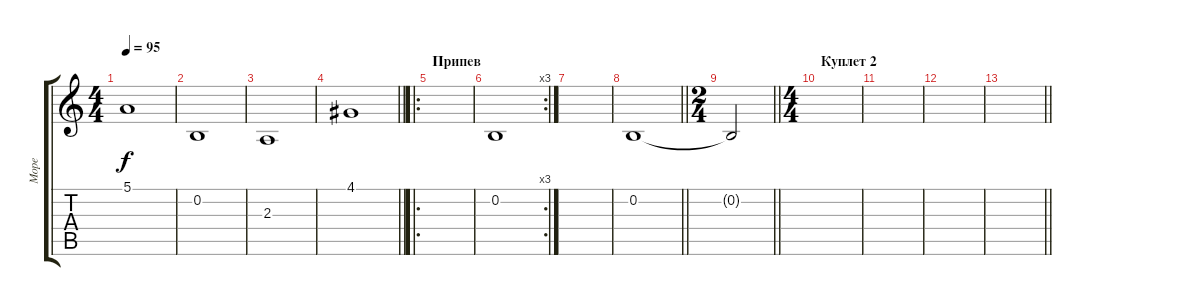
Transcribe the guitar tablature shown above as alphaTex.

\track ("Море" "Море") {instrument seashore}
\staff {score tabs}
\tuning (E4 B3 G3 D3 A2 E2) {hide}
\ts (4 4)
\tempo 95
\clef g2
\ks c
5.1.1{dy f} |
0.2.1 |
2.3.1 |
\barLineRight lightlight
4.1.1 |
\ro
\section ("" "Припев")
|
\rc 3
0.2.1 |
|
\barLineRight lightlight
0.2.1 |
\ts (2 4)
\barLineRight lightlight
0.2{t}.2 |
\ts (4 4)
\section ("" "Куплет 2")
|
|
|
\barLineRight lightlight
